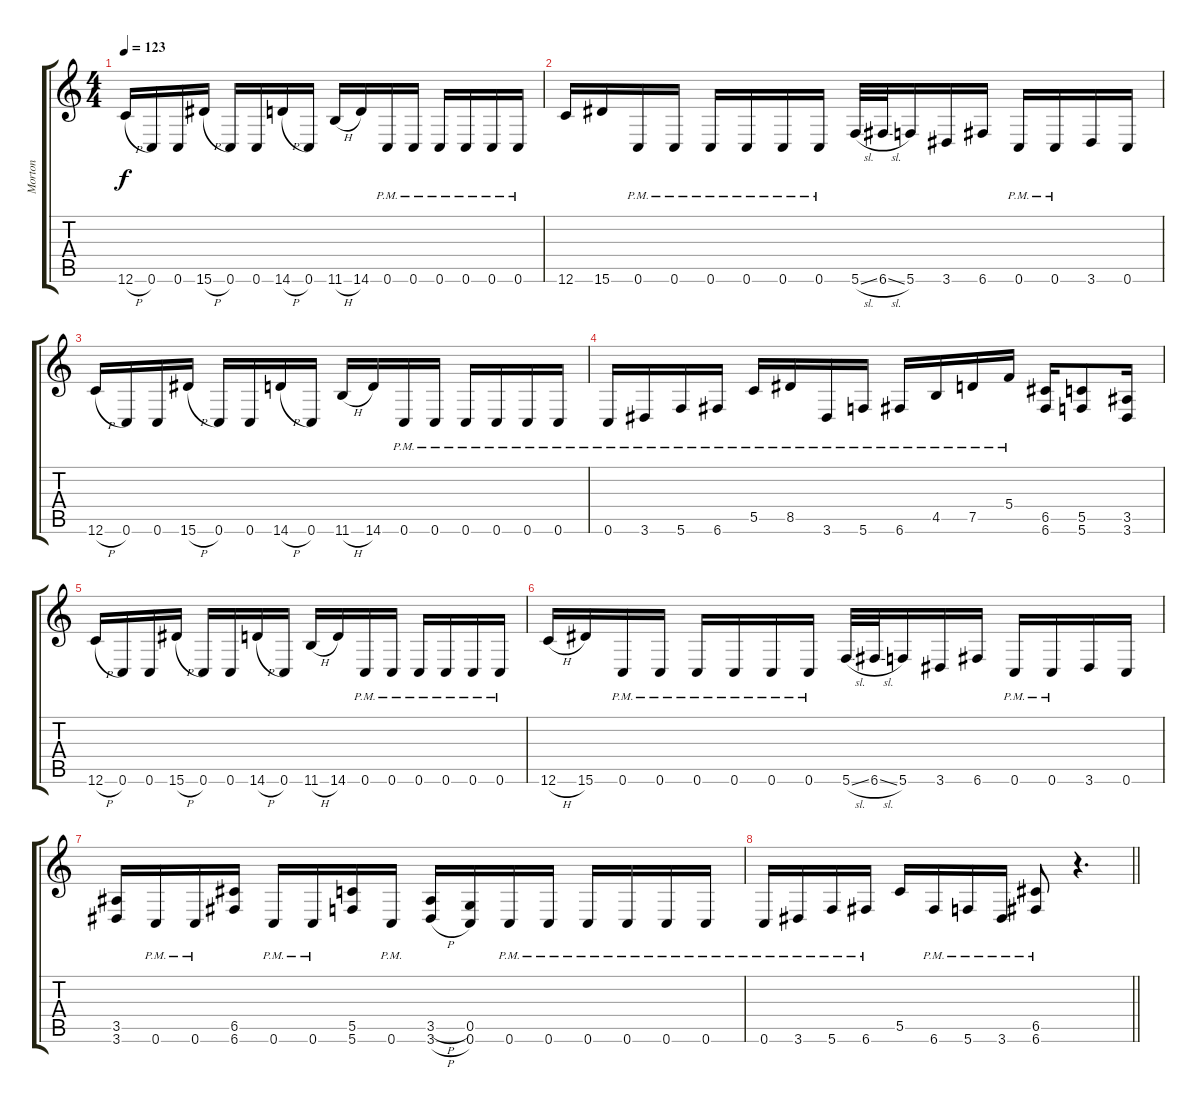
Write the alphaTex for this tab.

\track ("Morton" "Morton") {instrument distortionguitar}
\staff {score tabs}
\tuning (D4 A3 F3 C3 G2 C2) {hide}
\ts (4 4)
\tempo 123
\clef g2
\ks c
12.6{h}.16{dy f} 0.6.16 0.6.16 15.6{h}.16 0.6.16 0.6.16 14.6{h}.16 0.6.16 11.6{h}.16 14.6.16 0.6{pm}.16 0.6{pm}.16 0.6{pm}.16 0.6{pm}.16 0.6{pm}.16 0.6{pm}.16 |
12.6.16 15.6.16 0.6{pm}.16 0.6{pm}.16 0.6{pm}.16 0.6{pm}.16 0.6{pm}.16 0.6{pm}.16 5.6{sl}.32 6.6{sl}.32 5.6.16 3.6.16 6.6.16 0.6{pm}.16 0.6{pm}.16 3.6.16 0.6.16 |
12.6{h}.16 0.6.16 0.6.16 15.6{h}.16 0.6.16 0.6.16 14.6{h}.16 0.6.16 11.6{h}.16 14.6.16 0.6{pm}.16 0.6{pm}.16 0.6{pm}.16 0.6{pm}.16 0.6{pm}.16 0.6{pm}.16 |
0.6{pm}.16 3.6{pm}.16 5.6{pm}.16 6.6{pm}.16 5.5{pm}.16 8.5{pm}.16 3.6{pm}.16 5.6{pm}.16 6.6{pm}.16 4.5{pm}.16 7.5{pm}.16 5.4{pm}.16 (6.5 6.6).16 (5.5 5.6).8 (3.5 3.6).16 |
12.6{h}.16 0.6.16 0.6.16 15.6{h}.16 0.6.16 0.6.16 14.6{h}.16 0.6.16 11.6{h}.16 14.6.16 0.6{pm}.16 0.6{pm}.16 0.6{pm}.16 0.6{pm}.16 0.6{pm}.16 0.6{pm}.16 |
12.6{h}.16 15.6.16 0.6{pm}.16 0.6{pm}.16 0.6{pm}.16 0.6{pm}.16 0.6{pm}.16 0.6{pm}.16 5.6{sl}.32 6.6{sl}.32 5.6.16 3.6.16 6.6.16 0.6{pm}.16 0.6{pm}.16 3.6.16 0.6.16 |
(3.5 3.6).16 0.6{pm}.16 0.6{pm}.16 (6.5 6.6).16 0.6{pm}.16 0.6{pm}.16 (5.5 5.6).16 0.6{pm}.16 (3.5{h} 3.6{h}).16 (0.5 0.6).16 0.6{pm}.16 0.6{pm}.16 0.6{pm}.16 0.6{pm}.16 0.6{pm}.16 0.6{pm}.16 |
\barLineRight lightlight
0.6{pm}.16 3.6{pm}.16 5.6{pm}.16 6.6{pm}.16 5.5.16 6.6{pm}.16 5.6{pm}.16 3.6{pm}.16 (6.5 6.6{pm}).8 r.4{d}
